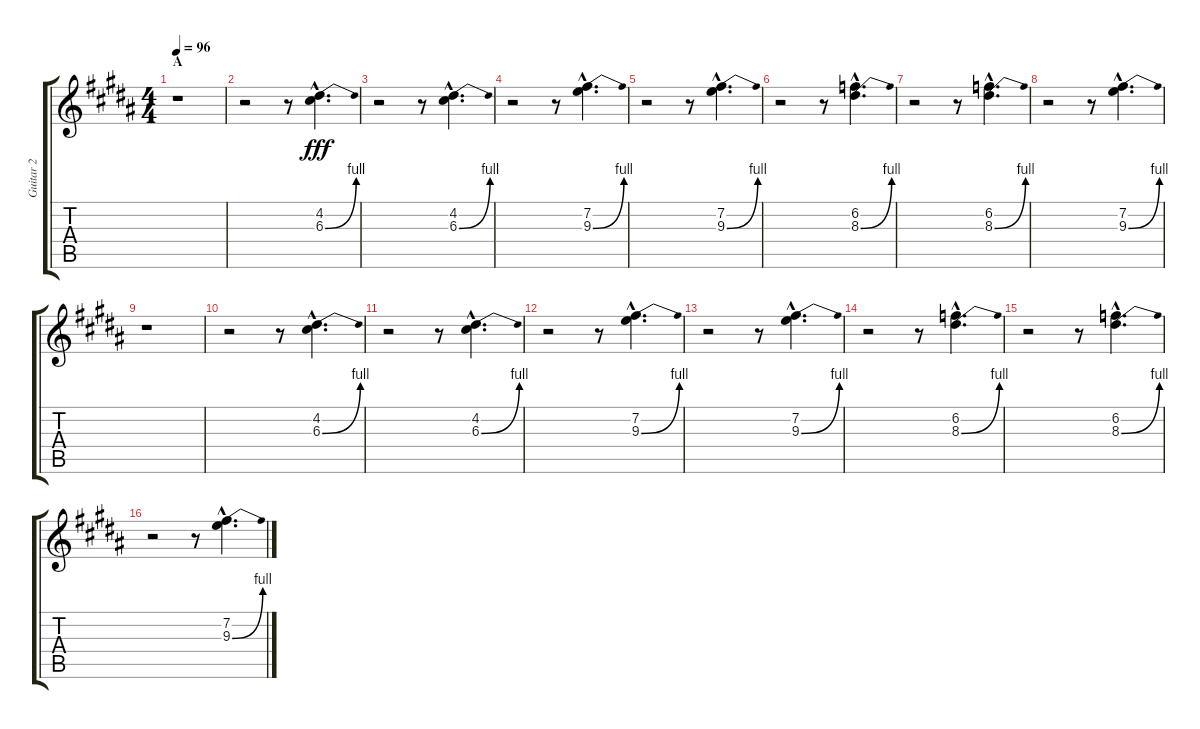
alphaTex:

\track ("Guitar 2" "Guitar 2") {instrument distortionguitar}
\staff {score tabs}
\tuning (E4 B3 G3 D3 A2 E2) {hide}
\ts (4 4)
\section ("" "A")
\tempo 96
\clef g2
\ks b
r.1{dy fff instrument distortionguitar} |
r.2 r.8 (4.2{hac} 6.3{be (bend 0 0 60 4) hac}).4{d} |
r.2 r.8 (4.2{hac} 6.3{be (bend 0 0 60 4) hac}).4{d} |
r.2 r.8 (7.2{hac} 9.3{be (bend 0 0 60 4) hac}).4{d} |
r.2 r.8 (7.2{hac} 9.3{be (bend 0 0 60 4) hac}).4{d} |
r.2 r.8 (6.2{hac} 8.3{be (bend 0 0 60 4) hac}).4{d} |
r.2 r.8 (6.2{hac} 8.3{be (bend 0 0 60 4) hac}).4{d} |
r.2 r.8 (7.2{hac} 9.3{be (bend 0 0 60 4) hac}).4{d} |
r.1 |
r.2 r.8 (4.2{hac} 6.3{be (bend 0 0 60 4) hac}).4{d} |
r.2 r.8 (4.2{hac} 6.3{be (bend 0 0 60 4) hac}).4{d} |
r.2 r.8 (7.2{hac} 9.3{be (bend 0 0 60 4) hac}).4{d} |
r.2 r.8 (7.2{hac} 9.3{be (bend 0 0 60 4) hac}).4{d} |
r.2 r.8 (6.2{hac} 8.3{be (bend 0 0 60 4) hac}).4{d} |
r.2 r.8 (6.2{hac} 8.3{be (bend 0 0 60 4) hac}).4{d} |
r.2 r.8 (7.2{hac} 9.3{be (bend 0 0 60 4) hac}).4{d}
